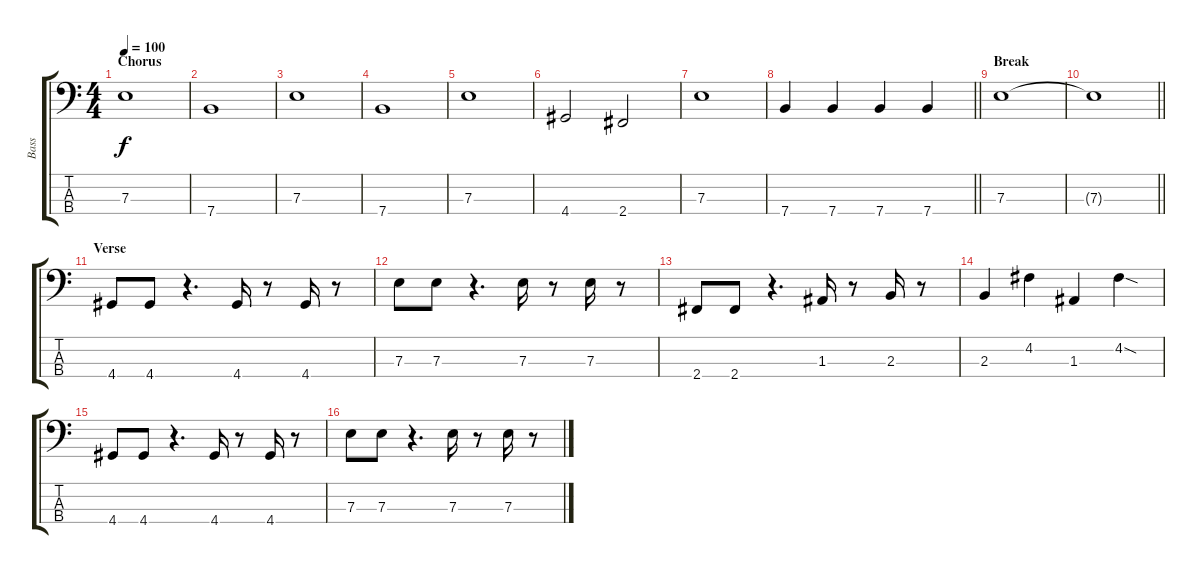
\track ("Bass" "Bass") {instrument electricbassfinger}
\staff {score tabs}
\tuning (G2 D2 A1 E1) {hide}
\ts (4 4)
\section ("" "Chorus")
\tempo 100
\clef f4
\ks c
7.3.1{dy f} |
7.4.1 |
7.3.1 |
7.4.1 |
7.3.1 |
4.4.2 2.4.2 |
7.3.1 |
\barLineRight lightlight
7.4.4 7.4.4 7.4.4 7.4.4 |
\section ("" "Break")
7.3.1 |
\barLineRight lightlight
7.3{t}.1 |
\section ("" "Verse")
4.4.8 4.4.8 r.4{d} 4.4.16 r.8 4.4.16 r.8 |
7.3.8 7.3.8 r.4{d} 7.3.16 r.8 7.3.16 r.8 |
2.4.8 2.4.8 r.4{d} 1.3.16 r.8 2.3.16 r.8 |
2.3.4 4.2.4 1.3.4 4.2{sod}.4 |
4.4.8 4.4.8 r.4{d} 4.4.16 r.8 4.4.16 r.8 |
7.3.8 7.3.8 r.4{d} 7.3.16 r.8 7.3.16 r.8
